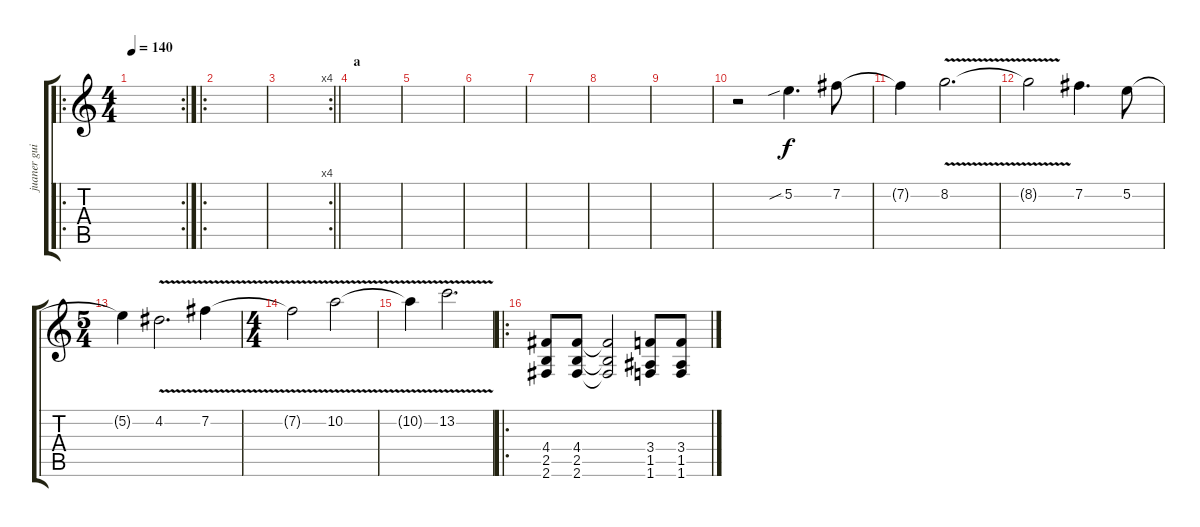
\track ("juaner guitar" "juaner gui") {instrument distortionguitar}
\staff {score tabs}
\tuning (E4 B3 G3 D3 A2 E2) {hide}
\ro
\rc 2
\ts (4 4)
\tempo 140
\clef g2
\ks c
|
\ro
|
\rc 4
\barLineRight lightlight
|
\section ("" "a")
|
|
|
|
|
|
r.2 5.2{sib}.4{d} 7.2.8 |
7.2{t}.4 8.2{v}.2{d} |
8.2{t}.2 7.2.4{d} 5.2.8 |
\ts (5 4)
5.2{t}.4 4.2{v}.2{d} 7.2{v}.4 |
\ts (4 4)
7.2{v t}.2 10.2{v}.2 |
10.2{t}.4 13.2{v}.2{d} |
\ro
(4.4 2.5 2.6).8 (4.4 2.5 2.6).8 (4.4{t} 2.5{t} 2.6{t}).2 (3.4 1.5 1.6).8 (3.4 1.5 1.6).8
